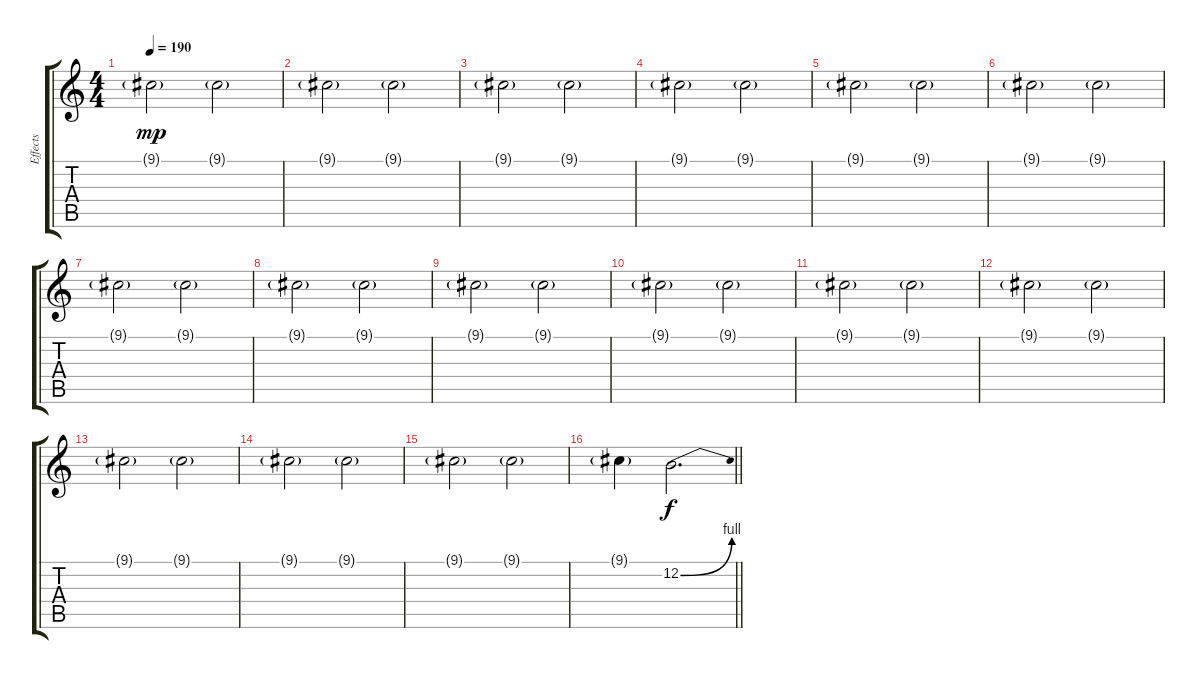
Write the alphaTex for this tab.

\track ("Effects" "Effects") {instrument seashore}
\staff {score tabs}
\tuning (E4 B3 G3 D3 A2 E2) {hide}
\ts (4 4)
\tempo 190
\clef g2
\ks c
9.1{g}.2{dy mp} 9.1{g}.2 |
9.1{g}.2 9.1{g}.2 |
9.1{g}.2 9.1{g}.2 |
9.1{g}.2 9.1{g}.2 |
9.1{g}.2 9.1{g}.2 |
9.1{g}.2 9.1{g}.2 |
9.1{g}.2 9.1{g}.2 |
9.1{g}.2 9.1{g}.2 |
9.1{g}.2 9.1{g}.2 |
9.1{g}.2 9.1{g}.2 |
9.1{g}.2 9.1{g}.2 |
9.1{g}.2 9.1{g}.2 |
9.1{g}.2 9.1{g}.2 |
9.1{g}.2 9.1{g}.2 |
9.1{g}.2 9.1{g}.2 |
\barLineRight lightlight
9.1{g}.4 12.2{be (bend 0 0 60 4)}.2{d dy f}
